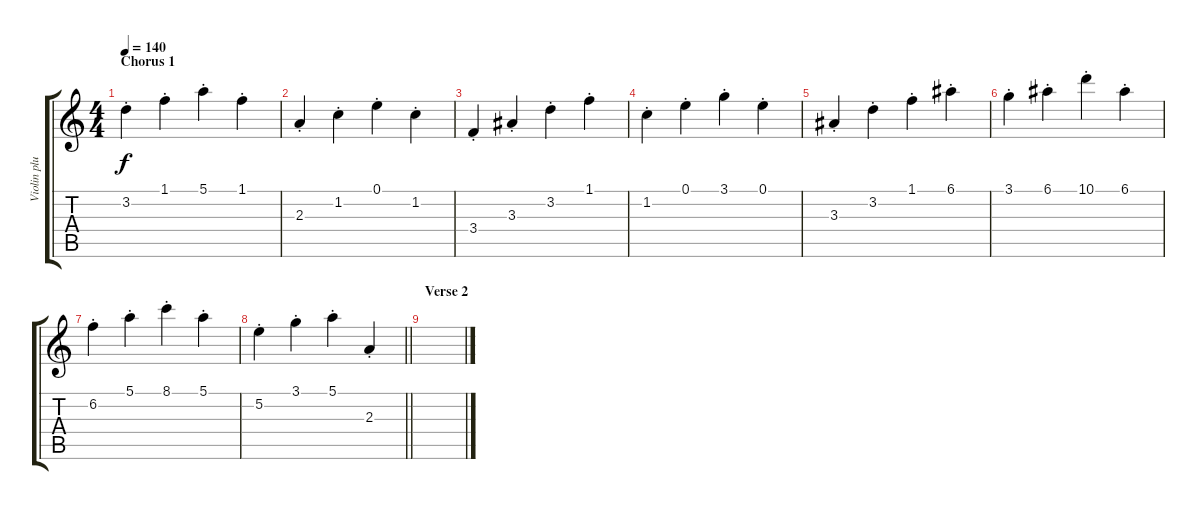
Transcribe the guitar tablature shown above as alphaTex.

\track ("Violin plucking" "Violin plu") {instrument electricguitarjazz}
\staff {score tabs}
\tuning (E4 B3 G3 D3 A2 E2) {hide}
\ts (4 4)
\section ("" "Chorus 1")
\tempo 140
\clef g2
\ks c
3.2{st}.4{dy f} 1.1{st}.4 5.1{st}.4 1.1{st}.4 |
2.3{st}.4 1.2{st}.4 0.1{st}.4 1.2{st}.4 |
3.4{st}.4 3.3{st}.4 3.2{st}.4 1.1{st}.4 |
1.2{st}.4 0.1{st}.4 3.1{st}.4 0.1{st}.4 |
3.3{st}.4 3.2{st}.4 1.1{st}.4 6.1{st}.4 |
3.1{st}.4 6.1{st}.4 10.1{st}.4 6.1{st}.4 |
6.2{st}.4 5.1{st}.4 8.1{st}.4 5.1{st}.4 |
\barLineRight lightlight
5.2{st}.4 3.1{st}.4 5.1{st}.4 2.3{st}.4 |
\section ("" "Verse 2")
